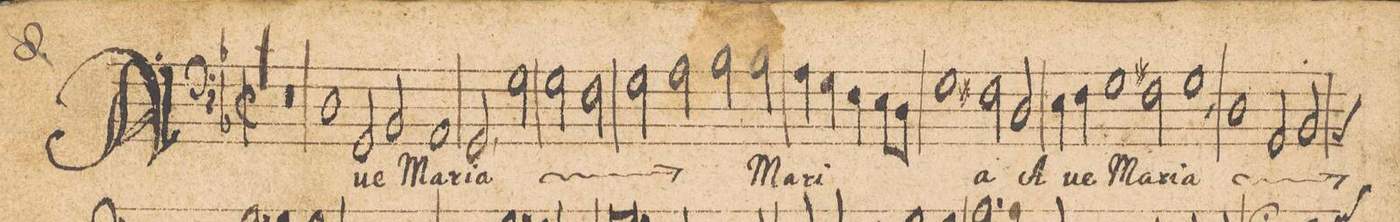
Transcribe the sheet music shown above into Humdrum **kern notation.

**kern	**text	**text
*I"[BASSUS.]	*	*
*clefF4	*	*
*k[b-]	*	*
*met(c|)	*	*
*M2/1	*	*
*all\right	*	*
0r	.	.
=2-	=2-	=2-
1D	A-	.
2GG/	-ue	.
2BB-/	Ma-	.
=3-	=3-	=3-
1AA	-ri-	.
2GG,</	-a	.
*2\right	*ij	*
2G\	A-	.
=4-	=4-	=4-
2G\	-ue	.
2F\	Ma-	.
2G\	-ri-	.
2A\	.	.
=5-	=5-	=5-
2B-\	a	.
*	*Xij	*
2B-\	Ma-	.
4A\	-ri-	.
4G\	.	.
4F\	.	.
8E\L	.	.
8D\J	.	.
=6-	=6-	=6-
1G	.	.
2F#X\	-a	.
2D/	A-	.
=7-	=7-	=7-
4E\	-ue	.
4Fny\	Ma-	.
1G	-ri-	.
2F#X\	.	.
=8-	=8-	=8-
1G,<	-a	.
*	*ij	*
1D	A-	.
=9-	=9-	=9-
2GG/	-ue	.
*custos:A	*	*
2BB-/	Ma-	.
*-	*-	*-
